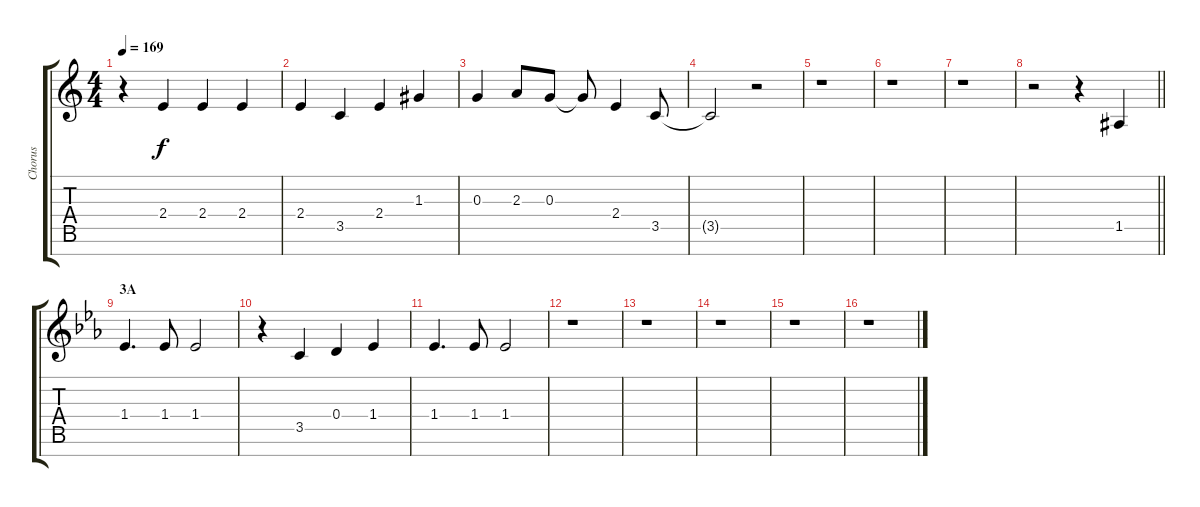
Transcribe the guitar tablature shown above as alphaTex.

\track ("Chorus" "Chorus") {instrument voiceoohs}
\staff {score tabs}
\tuning (E5 B4 G4 D4 A3 E3 B2) {hide}
\ts (4 4)
\tempo 169
\clef g2
\ks c
r.4{dy f} 2.4.4 2.4.4 2.4.4 |
2.4.4 3.5.4 2.4.4 1.3.4 |
0.3.4 2.3.8 0.3.8 0.3{t}.8 2.4.4 3.5.8 |
3.5{t}.2 r.2 |
r.1 |
r.1 |
r.1 |
\barLineRight lightlight
r.2 r.4 1.5.4 |
\section ("" "3A")
\ks eb
1.4.4{d} 1.4.8 1.4.2 |
r.4 3.5.4 0.4.4 1.4.4 |
1.4.4{d} 1.4.8 1.4.2 |
r.1 |
r.1 |
r.1 |
r.1 |
r.1
